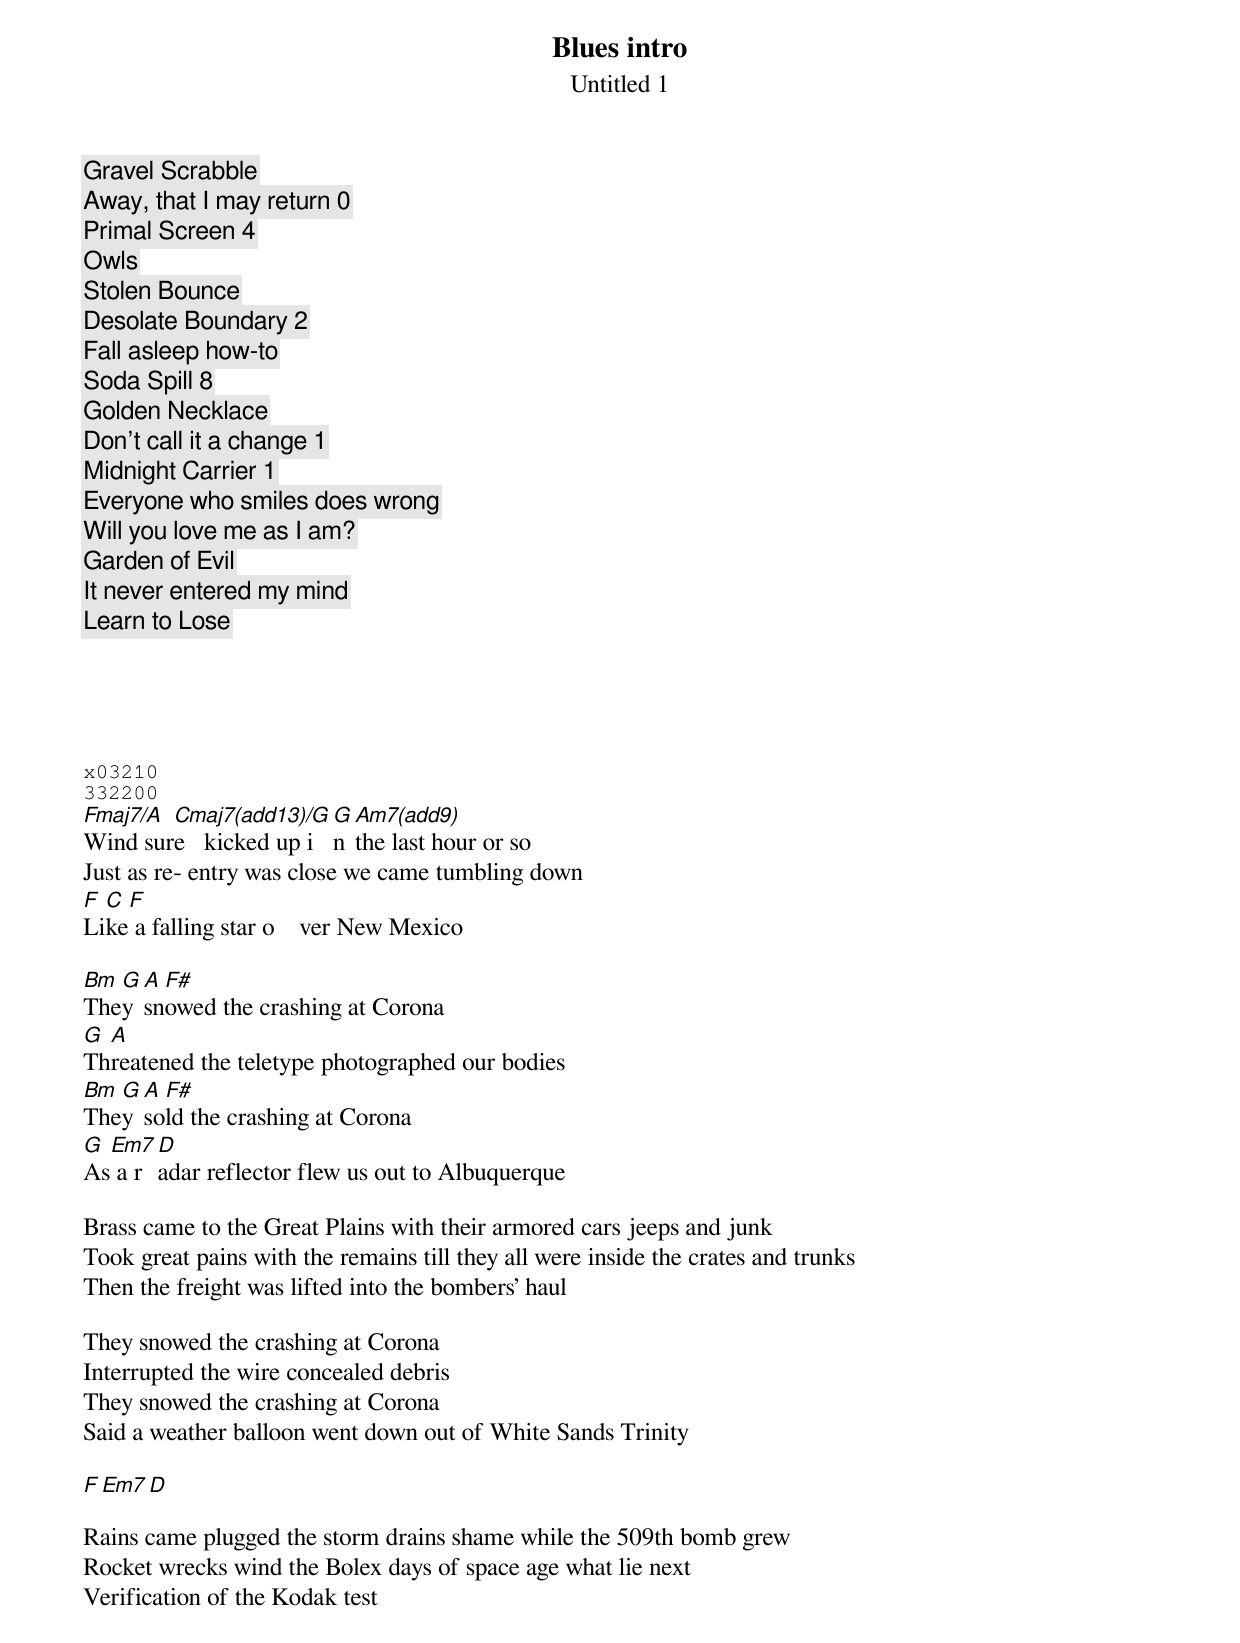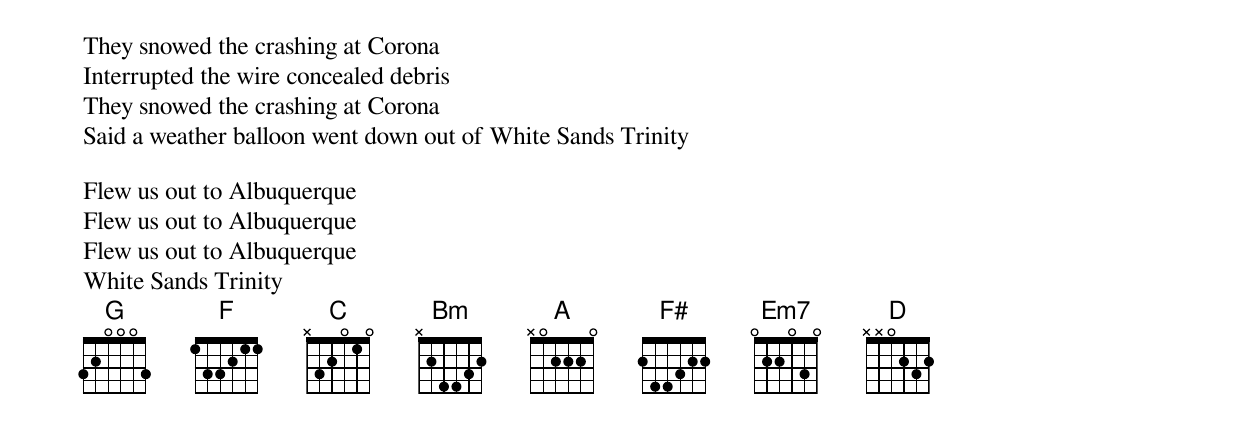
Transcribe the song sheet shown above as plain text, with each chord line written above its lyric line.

Blues intro
Untitled 1
Gravel Scrabble
Away, that I may return 0
Primal Screen 4
Owls
Stolen Bounce
Desolate Boundary 2
Fall asleep how-to
Soda Spill 8
Golden Necklace
Don't call it a change 1
Midnight Carrier 1
Everyone who smiles does wrong
Will you love me as I am?
Garden of Evil
It never entered my mind
Learn to Lose





x03210
332200
Fmaj7/A Cmaj7(add13)/G G Am7(add9)
Wind sure   kicked up in the last hour or so
Just as re- entry was close we came tumbling down
F C F
Like a falling star o    ver New Mexico

Bm G A F#
They snowed the crashing at Corona
G A
Threatened the teletype photographed our bodies
Bm G A F#
They sold the crashing at Corona
G Em7 D
As a radar reflector flew us out to Albuquerque

Brass came to the Great Plains with their armored cars jeeps and junk
Took great pains with the remains till they all were inside the crates and trunks
Then the freight was lifted into the bombers' haul

They snowed the crashing at Corona
Interrupted the wire concealed debris
They snowed the crashing at Corona
Said a weather balloon went down out of White Sands Trinity

F Em7 D

Rains came plugged the storm drains shame while the 509th bomb grew
Rocket wrecks wind the Bolex days of space age what lie next
Verification of the Kodak test

They snowed the crashing at Corona
Interrupted the wire concealed debris
They snowed the crashing at Corona
Said a weather balloon went down out of White Sands Trinity

Flew us out to Albuquerque
Flew us out to Albuquerque
Flew us out to Albuquerque
White Sands Trinity
